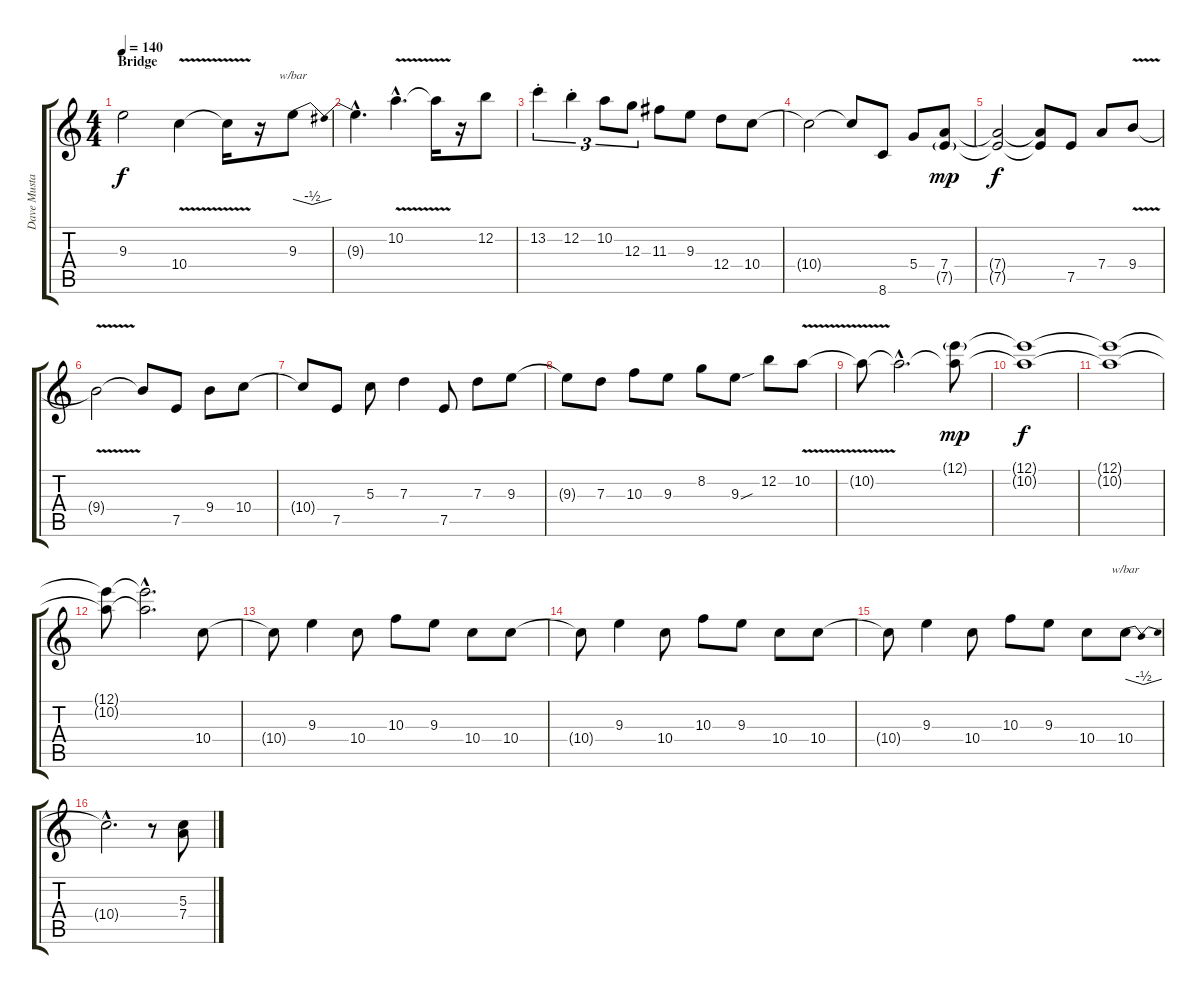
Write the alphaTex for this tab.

\track ("Dave Mustaine" "Dave Musta") {instrument distortionguitar}
\staff {score tabs}
\tuning (E4 B3 G3 D3 A2 E2) {hide}
\ts (4 4)
\section ("" "Bridge")
\tempo 140
\clef g2
\ks c
9.3{t}.2{dy f} 10.4{v}.4 10.4{t}.16 r.16 9.3.8{tbe (dip default 0 0 15 -2 60 0)} |
9.3{hac t}.4{d} 10.2{v hac}.4{d} 10.2{t}.16 r.16 12.2.8 |
13.2{st}.4{tu (3 2)} 12.2{st}.4{tu (3 2)} 10.2.8{tu (3 2)} 12.3.8{tu (3 2)} 11.3.8 9.3.8 12.4.8 10.4.8 |
10.4{t}.2 10.4{t}.8 8.6.8 5.4.8 (7.4 7.5{g}).8{dy mp} |
(7.4{t} 7.5{t}).2{dy f} (7.4{t} 7.5{t}).8 7.5.8 7.4.8 9.4{v}.8 |
9.4{t}.2 9.4{t}.8 7.5.8 9.4.8 10.4.8 |
10.4{t}.8 7.5.8 5.3.8 7.3.4 7.5.8 7.3.8 9.3.8 |
9.3{t}.8 7.3.8 10.3.8 9.3.8 8.2.8 9.3{sou}.8 12.2.8 10.2{v}.8 |
10.2{t}.8 10.2{hac t}.2{d} (12.1{g} 10.2{t}).8{dy mp} |
(12.1{t} 10.2{t}).1{dy f} |
(12.1{t} 10.2{t}).1 |
(12.1{t} 10.2{t}).8 (12.1{hac t} 10.2{hac t}).2{d} 10.4.8 |
10.4{t}.8 9.3.4 10.4.8 10.3.8 9.3.8 10.4.8 10.4.8 |
10.4{t}.8 9.3.4 10.4.8 10.3.8 9.3.8 10.4.8 10.4.8 |
10.4{t}.8 9.3.4 10.4.8 10.3.8 9.3.8 10.4.8 10.4.8{tbe (dip default 0 0 10 -2 60 0)} |
10.4{hac t}.2{d} r.8 (5.3 7.4).8
